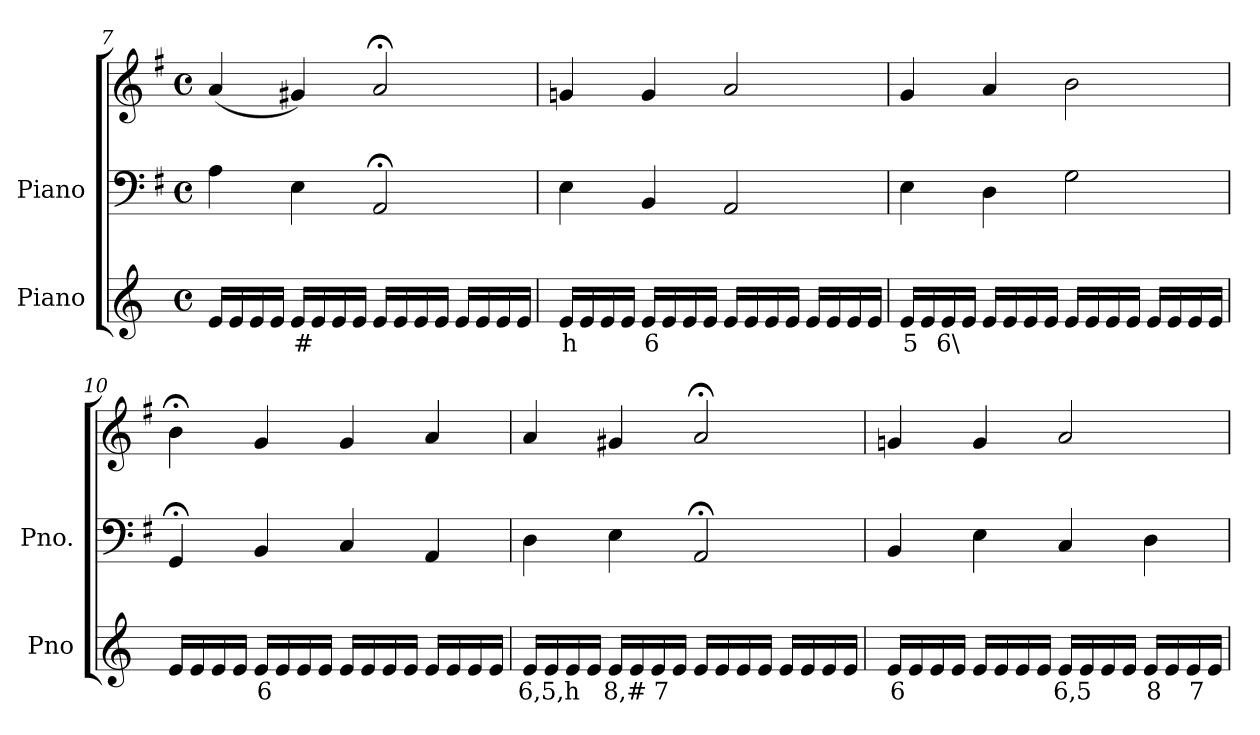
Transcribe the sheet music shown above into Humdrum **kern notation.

**kern	**text	**kern	**kern
*part2	*part2	*part1	*part1
*staff3	*staff3	*staff2	*staff1
*I"Piano	*	*I"Piano	*
*I'Pno	*	*I'Pno.	*
*clefG2	*	*clefF4	*clefG2
*k[]	*	*k[f#]	*k[f#]
*M4/4	*	*M4/4	*M4/4
*met(c)	*	*met(c)	*met(c)
=7	=7	=7	=7
16e/LL	.	4A\	(<4a/
16e/	.	.	.
16e/	.	.	.
16e/JJ	.	.	.
!	!LO:LY:b	!	!
16e/LL	#	4E\	4g#X/)
16e/	.	.	.
16e/	.	.	.
16e/JJ	.	.	.
16e/LL	.	2AA;</	2a;</
16e/	.	.	.
16e/	.	.	.
16e/JJ	.	.	.
16e/LL	.	.	.
16e/	.	.	.
16e/	.	.	.
16e/JJ	.	.	.
=8	=8	=8	=8
!	!LO:LY:b	!	!
16e/LL	h	4E\	4gn/
16e/	.	.	.
16e/	.	.	.
16e/JJ	.	.	.
!	!LO:LY:b	!	!
16e/LL	6	4BB/	4g/
16e/	.	.	.
16e/	.	.	.
16e/JJ	.	.	.
16e/LL	.	2AA/	2a/
16e/	.	.	.
16e/	.	.	.
16e/JJ	.	.	.
16e/LL	.	.	.
16e/	.	.	.
16e/	.	.	.
16e/JJ	.	.	.
=9	=9	=9	=9
!	!LO:LY:b	!	!
16e/LL	5	4E\	4g/
16e/	.	.	.
!	!LO:LY:b	!	!
16e/	6\	.	.
16e/JJ	.	.	.
16e/LL	.	4D\	4a/
16e/	.	.	.
16e/	.	.	.
16e/JJ	.	.	.
16e/LL	.	2G\	2b\
16e/	.	.	.
16e/	.	.	.
16e/JJ	.	.	.
16e/LL	.	.	.
16e/	.	.	.
16e/	.	.	.
16e/JJ	.	.	.
=10	=10	=10	=10
16e/LL	.	4GG;</	4b;<\
16e/	.	.	.
16e/	.	.	.
16e/JJ	.	.	.
!	!LO:LY:b	!	!
16e/LL	6	4BB/	4g/
16e/	.	.	.
16e/	.	.	.
16e/JJ	.	.	.
16e/LL	.	4C/	4g/
16e/	.	.	.
16e/	.	.	.
16e/JJ	.	.	.
16e/LL	.	4AA/	4a/
16e/	.	.	.
16e/	.	.	.
16e/JJ	.	.	.
=11	=11	=11	=11
!	!LO:LY:b	!	!
16e/LL	6,5,h	4D\	4a/
16e/	.	.	.
16e/	.	.	.
16e/JJ	.	.	.
!	!LO:LY:b	!	!
16e/LL	8,#	4E\	4g#X/
16e/	.	.	.
!	!LO:LY:b	!	!
16e/	7	.	.
16e/JJ	.	.	.
16e/LL	.	2AA;</	2a;</
16e/	.	.	.
16e/	.	.	.
16e/JJ	.	.	.
16e/LL	.	.	.
16e/	.	.	.
16e/	.	.	.
16e/JJ	.	.	.
=12	=12	=12	=12
!	!LO:LY:b	!	!
16e/LL	6	4BB/	4gn/
16e/	.	.	.
16e/	.	.	.
16e/JJ	.	.	.
16e/LL	.	4E\	4g/
16e/	.	.	.
16e/	.	.	.
16e/JJ	.	.	.
!	!LO:LY:b	!	!
16e/LL	6,5	4C/	2a/
16e/	.	.	.
16e/	.	.	.
16e/JJ	.	.	.
!	!LO:LY:b	!	!
16e/LL	8	4D\	.
16e/	.	.	.
!	!LO:LY:b	!	!
16e/	7	.	.
16e/JJ	.	.	.
=	=	=	=
*-	*-	*-	*-
